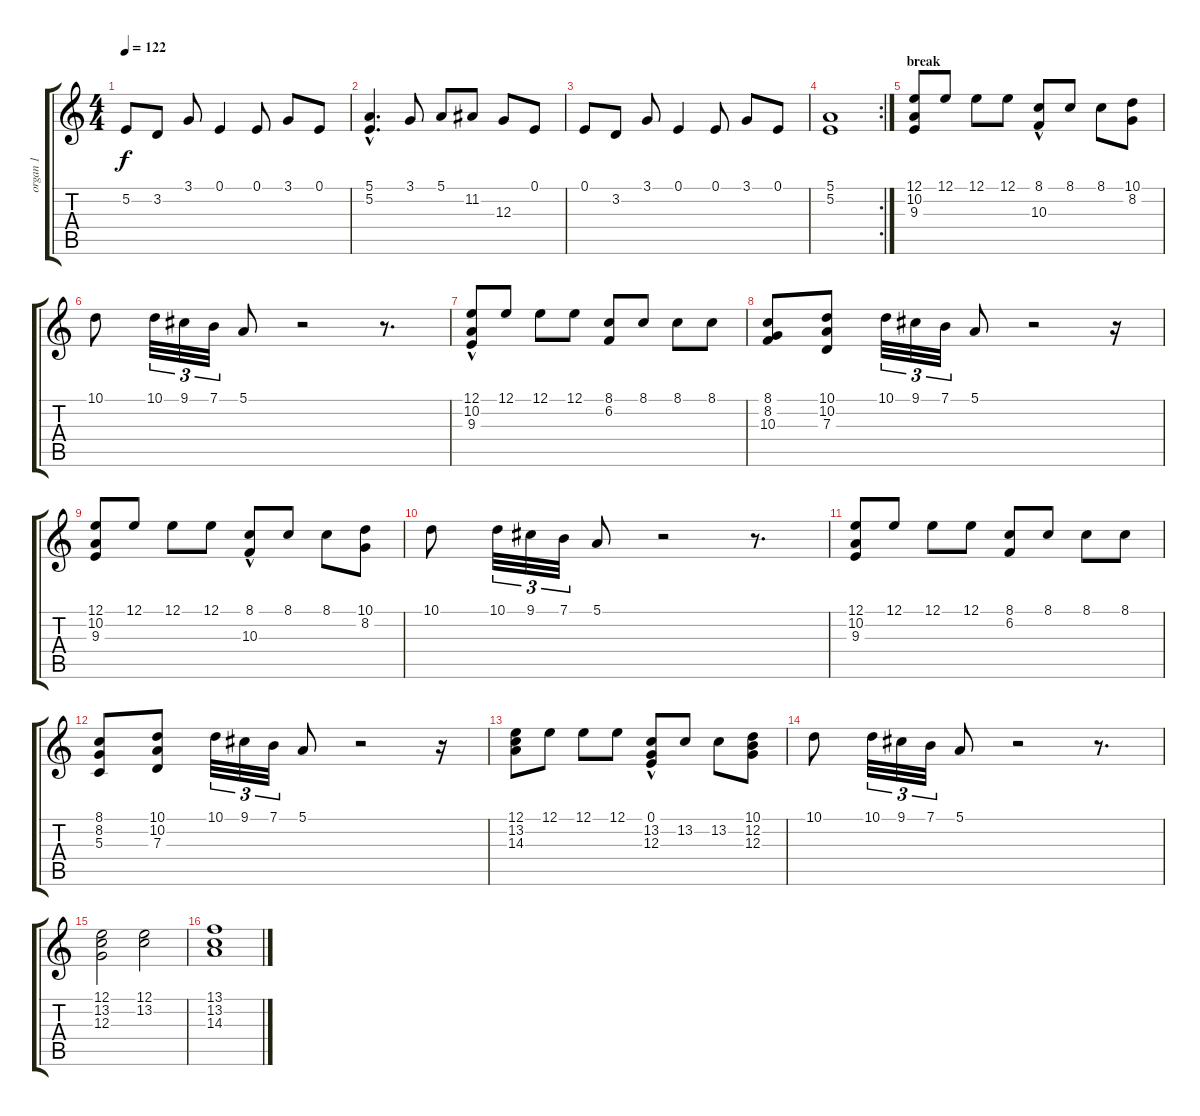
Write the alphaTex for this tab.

\track ("organ 1" "organ 1") {instrument drawbarorgan}
\staff {score tabs}
\tuning (E4 B3 G3 D3 A2 E2) {hide}
\ts (4 4)
\tempo 122
\clef g2
\ks c
5.2.8{dy f} 3.2.8 3.1.8 0.1.4 0.1.8 3.1.8 0.1.8 |
(5.1{hac} 5.2{hac}).4{d} 3.1.8 5.1.8 11.2.8 12.3.8 0.1.8 |
0.1.8 3.2.8 3.1.8 0.1.4 0.1.8 3.1.8 0.1.8 |
\rc 2
(5.1 5.2).1 |
\section ("" "break")
(12.1 10.2 9.3).8 12.1.8 12.1.8 12.1.8 (8.1 10.3{hac}).8 8.1.8 8.1.8 (10.1 8.2).8 |
10.1.8 10.1.32{tu (3 2)} 9.1.32{tu (3 2)} 7.1.32{tu (3 2)} 5.1.8 r.2 r.8{d} |
(12.1 10.2{hac} 9.3{hac}).8 12.1.8 12.1.8 12.1.8 (8.1 6.2).8 8.1.8 8.1.8 8.1.8 |
(8.1 8.2 10.3).8 (10.1 10.2 7.3).8 10.1.32{tu (3 2)} 9.1.32{tu (3 2)} 7.1.32{tu (3 2)} 5.1.8 r.2 r.16 |
(12.1 10.2 9.3).8 12.1.8 12.1.8 12.1.8 (8.1 10.3{hac}).8 8.1.8 8.1.8 (10.1 8.2).8 |
10.1.8 10.1.32{tu (3 2)} 9.1.32{tu (3 2)} 7.1.32{tu (3 2)} 5.1.8 r.2 r.8{d} |
(12.1 10.2 9.3).8 12.1.8 12.1.8 12.1.8 (8.1 6.2).8 8.1.8 8.1.8 8.1.8 |
(8.1 8.2 5.3).8 (10.1 10.2 7.3).8 10.1.32{tu (3 2)} 9.1.32{tu (3 2)} 7.1.32{tu (3 2)} 5.1.8 r.2 r.16 |
(12.1 13.2 14.3).8 12.1.8 12.1.8 12.1.8 (0.1{hac} 13.2 12.3{hac}).8 13.2.8 13.2.8 (10.1 12.2 12.3).8 |
10.1.8 10.1.32{tu (3 2)} 9.1.32{tu (3 2)} 7.1.32{tu (3 2)} 5.1.8 r.2 r.8{d} |
(12.1 13.2 12.3).2 (12.1 13.2).2 |
(13.1 13.2 14.3).1
